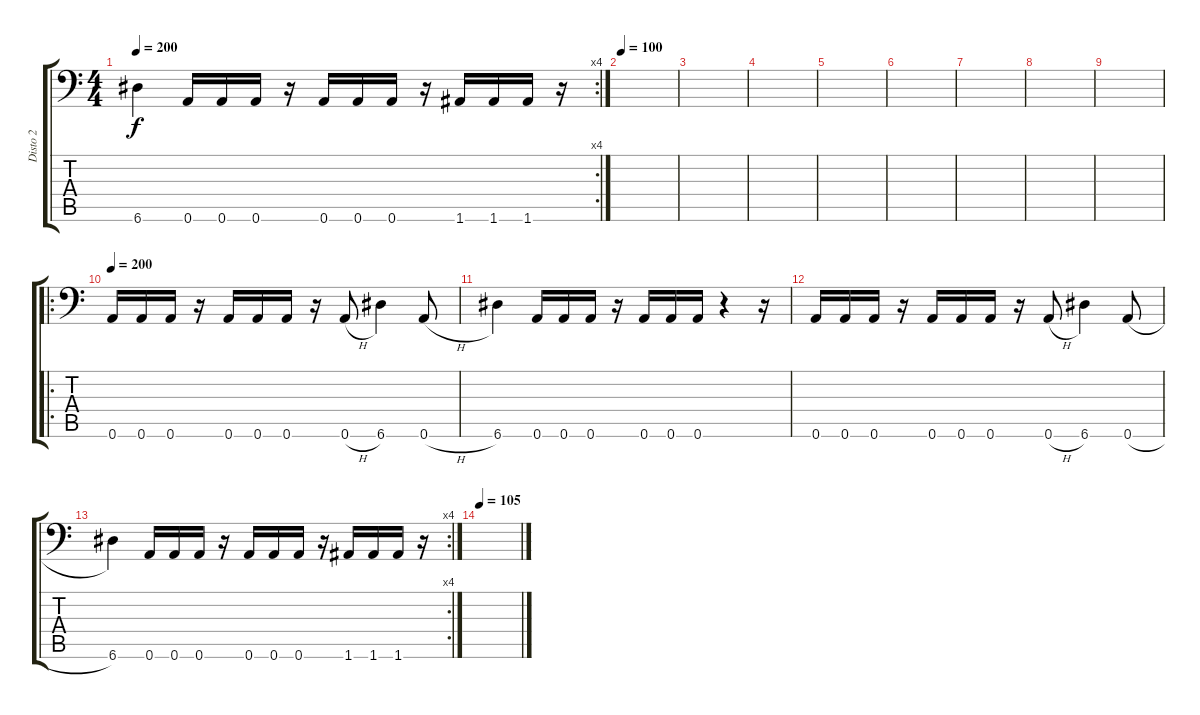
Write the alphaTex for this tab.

\track ("Disto 2" "Disto 2") {instrument distortionguitar}
\staff {score tabs}
\tuning (A3 E3 C3 G2 D2 A1) {hide}
\rc 4
\ts (4 4)
\tempo 200
\clef f4
\ks c
6.6.4{dy f} 0.6.16 0.6.16 0.6.16 r.16 0.6.16 0.6.16 0.6.16 r.16 1.6.16 1.6.16 1.6.16 r.16 |
\tempo 100
|
|
|
|
|
|
|
|
\ro
\tempo 200
0.6.16 0.6.16 0.6.16 r.16 0.6.16 0.6.16 0.6.16 r.16 0.6{h}.8 6.6.4 0.6{h}.8 |
6.6.4 0.6.16 0.6.16 0.6.16 r.16 0.6.16 0.6.16 0.6.16 r.4 r.16 |
0.6.16 0.6.16 0.6.16 r.16 0.6.16 0.6.16 0.6.16 r.16 0.6{h}.8 6.6.4 0.6{h}.8 |
\rc 4
6.6.4 0.6.16 0.6.16 0.6.16 r.16 0.6.16 0.6.16 0.6.16 r.16 1.6.16 1.6.16 1.6.16 r.16 |
\tempo 105
